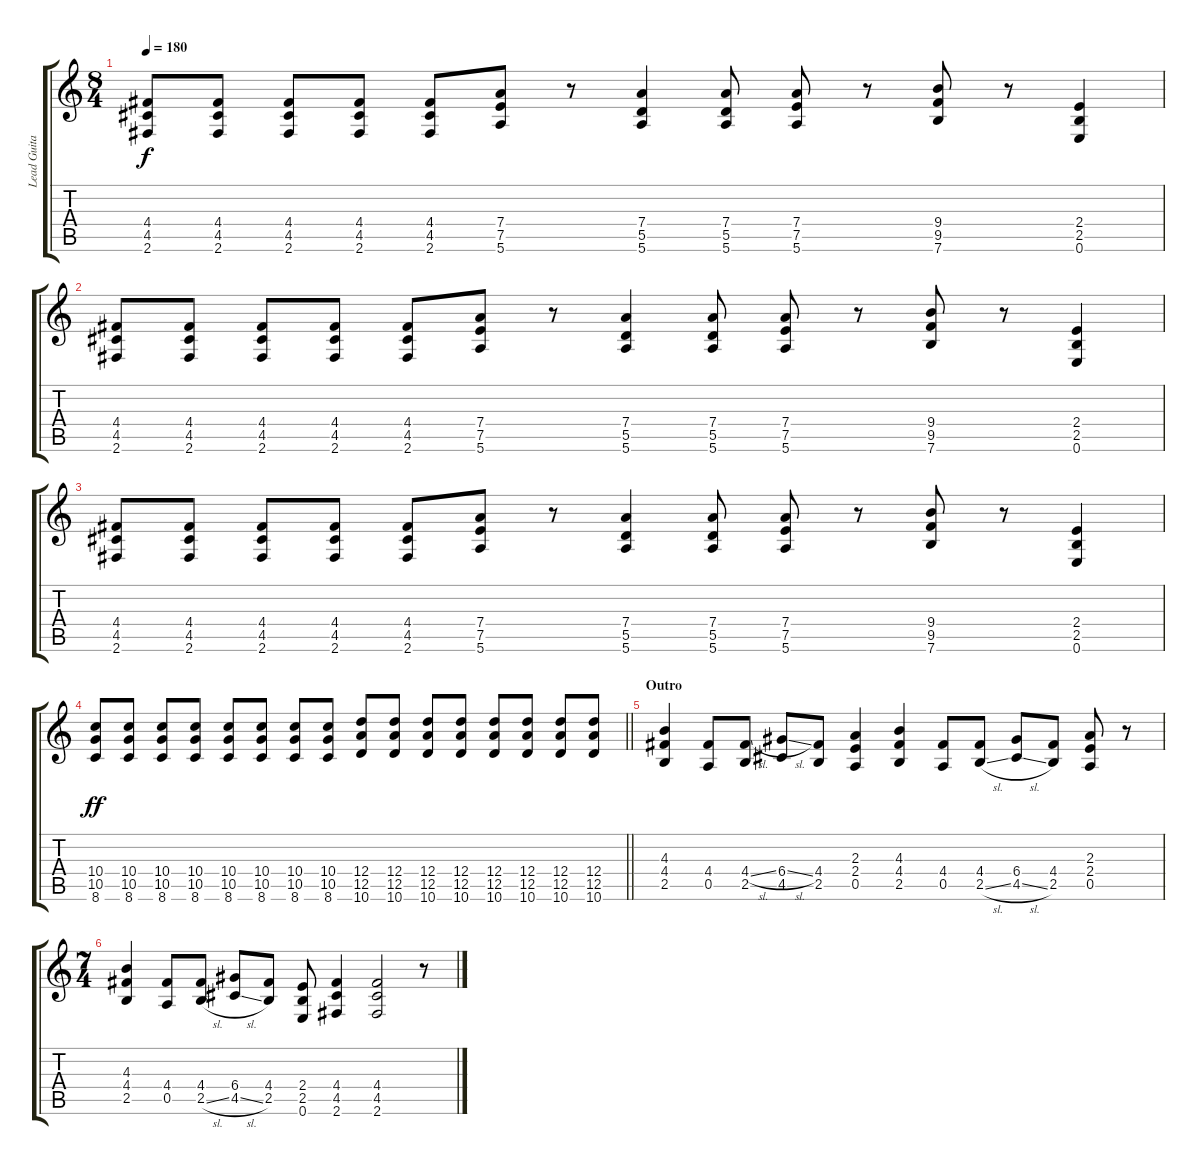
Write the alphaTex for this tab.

\track ("Lead Guitar" "Lead Guita") {instrument distortionguitar}
\staff {score tabs}
\tuning (E4 B3 G3 D3 A2 E2) {hide}
\ts (8 4)
\tempo 180
\clef g2
\ks c
(4.4 4.5 2.6).8{dy f} (4.4 4.5 2.6).8 (4.4 4.5 2.6).8 (4.4 4.5 2.6).8 (4.4 4.5 2.6).8 (7.4 7.5 5.6).8 r.8 (7.4 5.5 5.6).4 (7.4 5.5 5.6).8 (7.4 7.5 5.6).8 r.8 (9.4 9.5 7.6).8 r.8 (2.4 2.5 0.6).4 |
(4.4 4.5 2.6).8 (4.4 4.5 2.6).8 (4.4 4.5 2.6).8 (4.4 4.5 2.6).8 (4.4 4.5 2.6).8 (7.4 7.5 5.6).8 r.8 (7.4 5.5 5.6).4 (7.4 5.5 5.6).8 (7.4 7.5 5.6).8 r.8 (9.4 9.5 7.6).8 r.8 (2.4 2.5 0.6).4 |
(4.4 4.5 2.6).8 (4.4 4.5 2.6).8 (4.4 4.5 2.6).8 (4.4 4.5 2.6).8 (4.4 4.5 2.6).8 (7.4 7.5 5.6).8 r.8 (7.4 5.5 5.6).4 (7.4 5.5 5.6).8 (7.4 7.5 5.6).8 r.8 (9.4 9.5 7.6).8 r.8 (2.4 2.5 0.6).4 |
\barLineRight lightlight
(10.4 10.5 8.6).8{dy ff} (10.4 10.5 8.6).8 (10.4 10.5 8.6).8 (10.4 10.5 8.6).8 (10.4 10.5 8.6).8 (10.4 10.5 8.6).8 (10.4 10.5 8.6).8 (10.4 10.5 8.6).8 (12.4 12.5 10.6).8 (12.4 12.5 10.6).8 (12.4 12.5 10.6).8 (12.4 12.5 10.6).8 (12.4 12.5 10.6).8 (12.4 12.5 10.6).8 (12.4 12.5 10.6).8 (12.4 12.5 10.6).8 |
\section ("" "Outro")
(4.3 4.4 2.5).4 (4.4 0.5).8 (4.4{sl} 2.5).8 (6.4{sl} 4.5).8 (4.4 2.5).8 (2.3 2.4 0.5).4 (4.3 4.4 2.5).4 (4.4 0.5).8 (4.4 2.5{sl}).8 (6.4 4.5{sl}).8 (4.4 2.5).8 (2.3 2.4 0.5).8 r.8 |
\ts (7 4)
(4.3 4.4 2.5).4 (4.4 0.5).8 (4.4 2.5{sl}).8 (6.4 4.5{sl}).8 (4.4 2.5).8 (2.4 2.5 0.6).8 (4.4 4.5 2.6).4 (4.4 4.5 2.6).2 r.8
